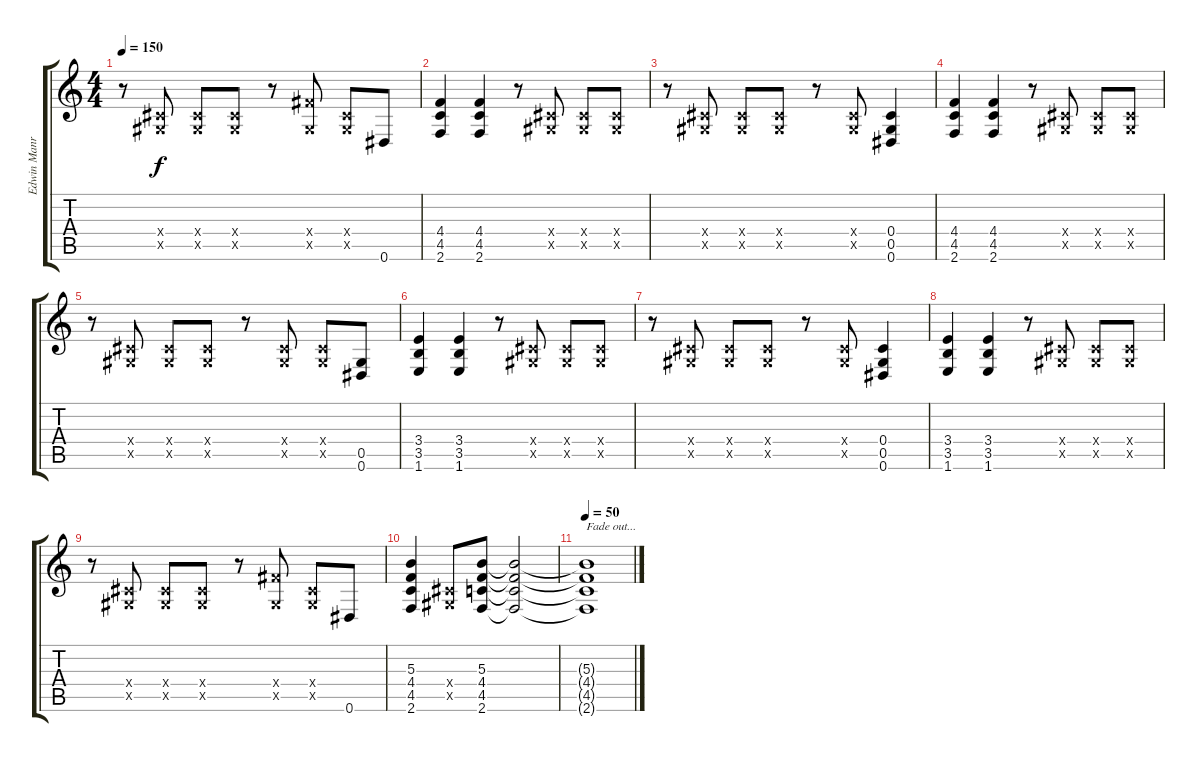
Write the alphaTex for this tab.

\track ("Edwin Manrique" "Edwin Manr") {instrument distortionguitar}
\staff {score tabs}
\tuning (Eb4 Bb3 Gb3 Db3 Ab2 Eb2) {hide}
\ts (4 4)
\tempo 150
\clef g2
\ks c
r.8{dy f} (0.4{x} 0.5{x}).8 (0.4{x} 0.5{x}).8 (0.4{x} 0.5{x}).8 r.8 (5.4{x} 0.5{x}).8 (0.4{x} 0.5{x}).8 0.6.8 |
(4.4 4.5 2.6).4 (4.4 4.5 2.6).4 r.8 (0.4{x} 0.5{x}).8 (0.4{x} 0.5{x}).8 (0.4{x} 0.5{x}).8 |
r.8 (0.4{x} 0.5{x}).8 (0.4{x} 0.5{x}).8 (0.4{x} 0.5{x}).8 r.8 (0.4{x} 0.5{x}).8 (0.4 0.5 0.6).4 |
(4.4 4.5 2.6).4 (4.4 4.5 2.6).4 r.8 (0.4{x} 0.5{x}).8 (0.4{x} 0.5{x}).8 (0.4{x} 0.5{x}).8 |
r.8 (0.4{x} 0.5{x}).8 (0.4{x} 0.5{x}).8 (0.4{x} 0.5{x}).8 r.8 (0.4{x} 0.5{x}).8 (0.4{x} 0.5{x}).8 (0.5 0.6).8 |
(3.4 3.5 1.6).4 (3.4 3.5 1.6).4 r.8 (0.4{x} 0.5{x}).8 (0.4{x} 0.5{x}).8 (0.4{x} 0.5{x}).8 |
r.8 (0.4{x} 0.5{x}).8 (0.4{x} 0.5{x}).8 (0.4{x} 0.5{x}).8 r.8 (0.4{x} 0.5{x}).8 (0.4 0.5 0.6).4 |
(3.4 3.5 1.6).4 (3.4 3.5 1.6).4 r.8 (0.4{x} 0.5{x}).8 (0.4{x} 0.5{x}).8 (0.4{x} 0.5{x}).8 |
r.8 (0.4{x} 0.5{x}).8 (0.4{x} 0.5{x}).8 (0.4{x} 0.5{x}).8 r.8 (5.4{x} 0.5{x}).8 (0.4{x} 0.5{x}).8 0.6.8 |
(5.3 4.4 4.5 2.6).4 (0.4{x} 0.5{x}).8 (5.3 4.4 4.5 2.6).8 (5.3{t} 4.4{t} 4.5{t} 2.6{t}).2 |
\tempo 50
(5.3{t} 4.4{t} 4.5{t} 2.6{t}).1{txt "Fade out..." volume 0}
